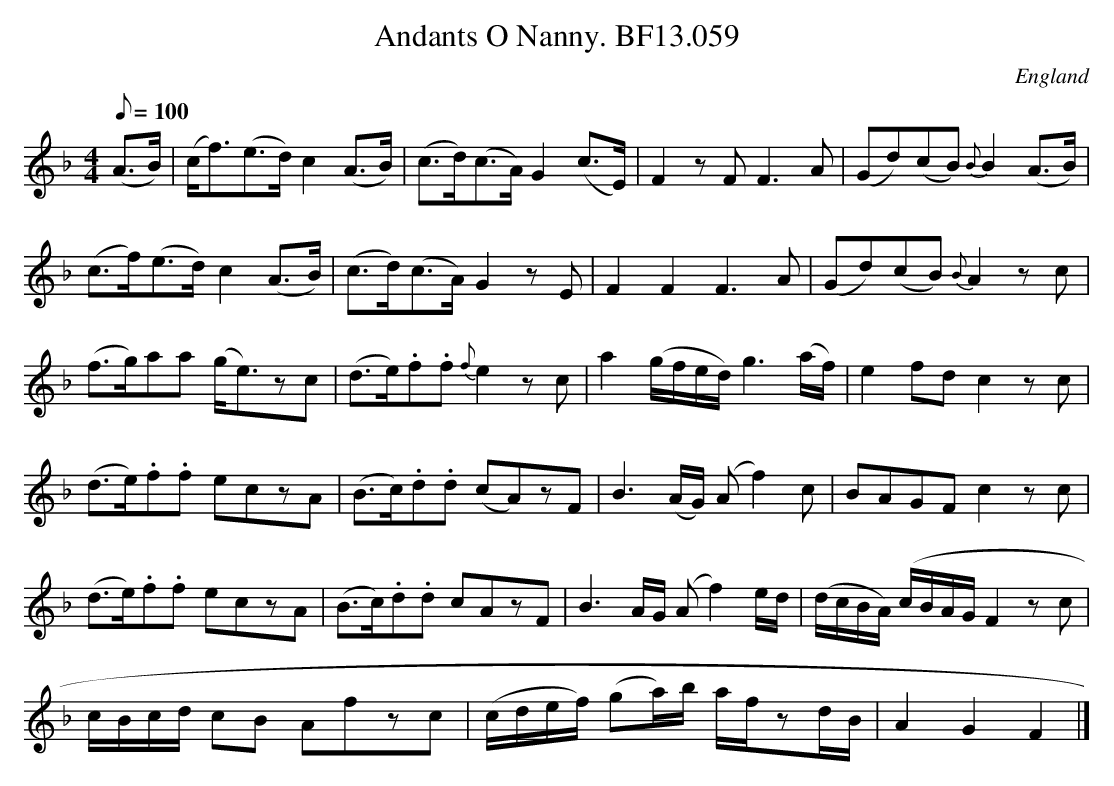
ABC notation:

X:1
T:Andants O Nanny. BF13.059
M:4/4
L:1/8
Q:100
O:England
K:F
(A>B)|(c<f)(e>d) c2(A>B)|(c>d)(c>A)G2(c>E)|F2zFF3A|(Gd)(cB) {B}B2 (A>B)|
!
(c>f)(e>d)c2(A>B)|(c>d)(c>A) G2zE|F2F2F3A|(Gd)(cB) {B}A2zc|!
(f>g)aa (g<e)zc|(d>e).f.f {f}e2zc|a2(g/f/e/d/)g3(a/f/)|e2fdc2zc|!
(d>e).f.f eczA|(B>c).d.d (cA)zF|B3(A/G/) (Af2)c|B-AG-Fc2zc|!
(d>e).f.f e-czA|(B>c).d.d cAzF|B3A/G/ (Af2) e/d/|(d/c/B/A/) (c/B/A/G/ F2
zc|!
c/B/c/d/ cB Afzc|(c/d/e/f/) (ga/)b/ a/-f/zd/B/|A2G2F2|]
